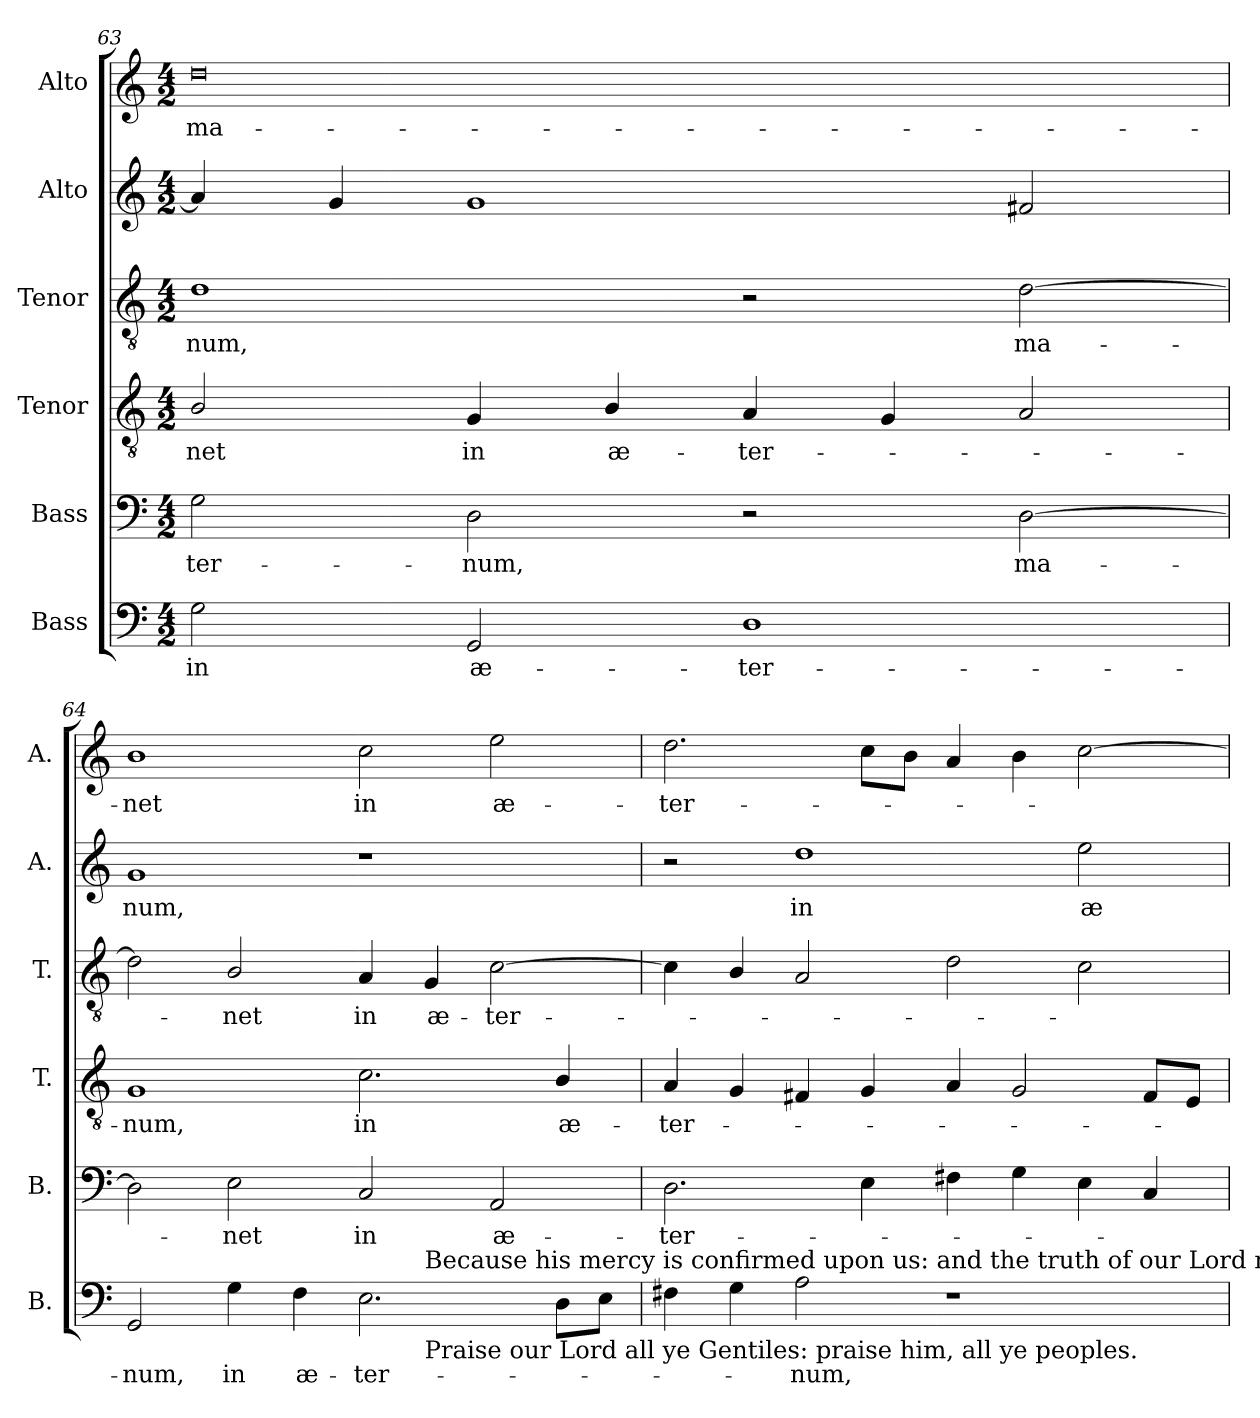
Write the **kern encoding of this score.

**kern	**text	**kern	**text	**kern	**text	**kern	**text	**kern	**text	**kern	**text
*part6	*part6	*part5	*part5	*part4	*part4	*part3	*part3	*part2	*part2	*part1	*part1
*staff6	*staff6	*staff5	*staff5	*staff4	*staff4	*staff3	*staff3	*staff2	*staff2	*staff1	*staff1
*I"Bass	*	*I"Bass	*	*I"Tenor	*	*I"Tenor	*	*I"Alto	*	*I"Alto	*
*I'B.	*	*I'B.	*	*I'T.	*	*I'T.	*	*I'A.	*	*I'A.	*
*clefF4	*	*clefF4	*	*clefGv2	*	*clefGv2	*	*clefG2	*	*clefG2	*
*	*	*	*	*ITrd7c12	*	*ITrd7c12	*	*	*	*	*
*k[]	*	*k[]	*	*k[]	*	*k[]	*	*k[]	*	*k[]	*
*C:	*	*C:	*	*C:	*	*C:	*	*C:	*	*C:	*
*M4/2	*	*M4/2	*	*M4/2	*	*M4/2	*	*M4/2	*	*M4/2	*
=63	=63	=63	=63	=63	=63	=63	=63	=63	=63	=63	=63
!	!LO:LY:b:color=#000000	!	!	!	!	!	!	!	!	!	!
!	!	!	!LO:LY:b:color=#000000	!	!	!	!	!	!	!	!
!	!	!	!	!	!LO:LY:b:color=#000000	!	!	!	!	!	!
!	!	!	!	!	!	!	!LO:LY:b:color=#000000	!	!	!	!
!	!	!	!	!	!	!	!	!	!	!	!LO:LY:b:color=#000000
2Gi\	in	2Gi\	-ter-	2BBi/	-net	1Di	-num,	4ai/]	.	0ddi	ma-
.	.	.	.	.	.	.	.	4gi/	.	.	.
!	!LO:LY:b:color=#000000	!	!	!	!	!	!	!	!	!	!
!	!	!	!LO:LY:b:color=#000000	!	!	!	!	!	!	!	!
!	!	!	!	!	!LO:LY:b:color=#000000	!	!	!	!	!	!
2GGi/	æ-	2Di\	-num,	4GGi/	in	.	.	1gi	.	.	.
!	!	!	!	!	!LO:LY:b:color=#000000	!	!	!	!	!	!
.	.	.	.	4BBi/	æ-	.	.	.	.	.	.
!	!LO:LY:b:color=#000000	!	!	!	!	!	!	!	!	!	!
!	!	!	!	!	!LO:LY:b:color=#000000	!	!	!	!	!	!
1Di	-ter-	2r	.	4AAi/	-ter-	2r	.	.	.	.	.
.	.	.	.	4GGi/	.	.	.	.	.	.	.
!	!	!	!LO:LY:b:color=#000000	!	!	!	!	!	!	!	!
!	!	!	!	!	!	!	!LO:LY:b:color=#000000	!	!	!	!
.	.	[2Di\	ma-	2AAi/	.	[2Di\	ma-	2f#Xi/	.	.	.
!!LO:LB:g=z
=64	=64	=64	=64	=64	=64	=64	=64	=64	=64	=64	=64
!	!LO:LY:b:color=#000000	!	!	!	!	!	!	!	!	!	!
!	!	!	!	!	!LO:LY:b:color=#000000	!	!	!	!	!	!
!	!	!	!	!	!	!	!	!	!LO:LY:b:color=#000000	!	!
!	!	!	!	!	!	!	!	!	!	!	!LO:LY:b:color=#000000
*^	*	*	*	*	*	*	*	*	*	*	*
2GGi/	1ryy	-num,	2Di\]	.	1GGi	-num,	2Di\]	.	1gi	-num,	1bi	-net
!	!	!LO:LY:b:color=#000000	!	!	!	!	!	!	!	!	!	!
!	!	!	!	!LO:LY:b:color=#000000	!	!	!	!	!	!	!	!
!	!	!	!	!	!	!	!	!LO:LY:b:color=#000000	!	!	!	!
4Gi\	.	in	2Ei\	-net	.	.	2BBi/	-net	.	.	.	.
!	!	!LO:LY:b:color=#000000	!	!	!	!	!	!	!	!	!	!
4Fi\	.	æ-	.	.	.	.	.	.	.	.	.	.
!	!	!LO:LY:b:color=#000000	!	!	!	!	!	!	!	!	!	!
!	!	!	!	!LO:LY:b:color=#000000	!	!	!	!	!	!	!	!
!	!	!	!	!	!	!LO:LY:b:color=#000000	!	!	!	!	!	!
!	!	!	!	!	!	!	!	!LO:LY:b:color=#000000	!	!	!	!
!	!	!	!	!	!	!	!	!	!	!	!	!LO:LY:b:color=#000000
2.Ei\	4ryy	-ter-	2Ci/	in	2.Ci\	in	4AAi/	in	1r	.	2cci\	in
!	!LO:TX:b:t=Praise our Lord all ye Gentiles&colon; praise him, all ye peoples.	!	!	!	!	!	!	!	!	!	!	!
!	!LO:TX:t=Because his mercy is confirmed upon us&colon; and the truth of our Lord remaineth for ever.	!	!	!	!	!	!	!	!	!	!	!
!	!	!	!	!	!	!	!	!LO:LY:b:color=#000000	!	!	!	!
.	2.ryy	.	.	.	.	.	4GGi/	æ-	.	.	.	.
!	!	!	!	!LO:LY:b:color=#000000	!	!	!	!	!	!	!	!
!	!	!	!	!	!	!	!	!LO:LY:b:color=#000000	!	!	!	!
!	!	!	!	!	!	!	!	!	!	!	!	!LO:LY:b:color=#000000
.	.	.	2AAi/	æ-	.	.	[2Ci\	-ter-	.	.	2eei\	æ-
!	!	!	!	!	!	!LO:LY:b:color=#000000	!	!	!	!	!	!
8Di\L	.	.	.	.	4BBi/	æ-	.	.	.	.	.	.
8Ei\J	.	.	.	.	.	.	.	.	.	.	.	.
*v	*v	*	*	*	*	*	*	*	*	*	*	*
=65	=65	=65	=65	=65	=65	=65	=65	=65	=65	=65	=65
*^	*	*	*	*	*	*	*	*	*	*	*
!	!	!	!	!LO:LY:b:color=#000000	!	!	!	!	!	!	!	!
*v	*v	*	*	*	*	*	*	*	*	*	*	*
*^	*	*	*	*	*	*	*	*	*	*	*
!	!	!	!	!	!	!LO:LY:b:color=#000000	!	!	!	!	!	!
*v	*v	*	*	*	*	*	*	*	*	*	*	*
*^	*	*	*	*	*	*	*	*	*	*	*
!	!	!	!	!	!	!	!	!	!	!	!	!LO:LY:b:color=#000000
*v	*v	*	*	*	*	*	*	*	*	*	*	*
4F#Xi\	.	2.Di\	-ter-	4AAi/	-ter-	4Ci\]	.	2r	.	2.ddi\	-ter-
4Gi\	.	.	.	4GGi/	.	4BBi/	.	.	.	.	.
!	!LO:LY:b:color=#000000	!	!	!	!	!	!	!	!	!	!
!	!	!	!	!	!	!	!	!	!LO:LY:b:color=#000000	!	!
2Ai\	-num,	.	.	4FF#Xi/	.	2AAi/	.	1ddi	in	.	.
.	.	4Ei\	.	4GGi/	.	.	.	.	.	8cci\L	.
.	.	.	.	.	.	.	.	.	.	8bi\J	.
1r	.	4F#Xi\	.	4AAi/	.	2Di\	.	.	.	4ai/	.
.	.	4Gi\	.	2GGi/	.	.	.	.	.	4bi\	.
!	!	!	!	!	!	!	!	!	!LO:LY:b:color=#000000	!	!
.	.	4Ei\	.	.	.	2Ci\	.	2eei\	æ-	[2cci\	.
.	.	4Ci/	.	8FF#i/L	.	.	.	.	.	.	.
.	.	.	.	8EEi/J	.	.	.	.	.	.	.
=	=	=	=	=	=	=	=	=	=	=	=
*-	*-	*-	*-	*-	*-	*-	*-	*-	*-	*-	*-
